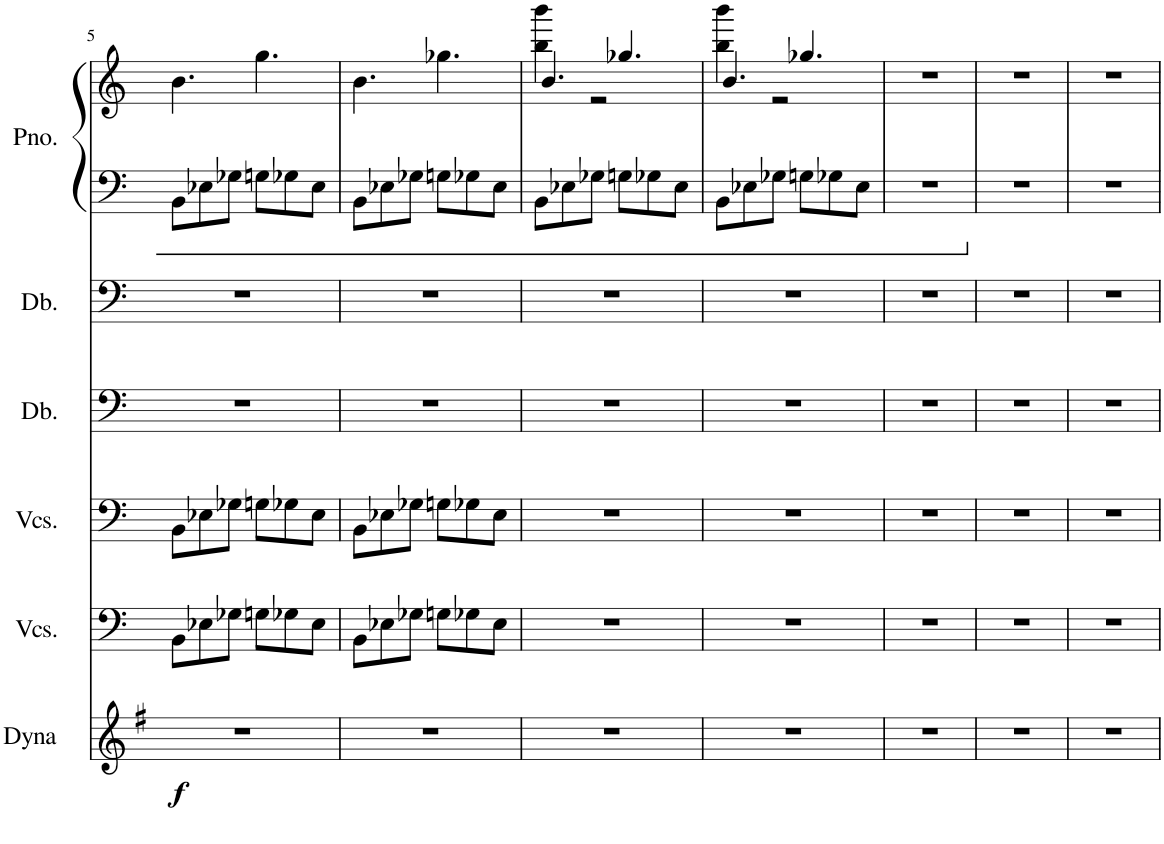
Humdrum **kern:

**kern	**dynam	**kern	**kern	**kern	**kern	**kern	**kern
*part6	*part6	*part5	*part4	*part3	*part2	*part1	*part1
*staff7	*staff7	*staff6	*staff5	*staff4	*staff3	*staff2	*staff1
*I"Orchestra Dynamics	*	*I"Violoncellos	*I"Violoncellos	*I"Double Bass	*I"Double Bass	*I"Piano	*
*I'Dyna	*	*I'Vcs.	*I'Vcs.	*I'Db.	*I'Db.	*I'Pno.	*
!!LO:PB:g=z
*clefG2	*	*clefF4	*clefF4	*clefF4	*clefF4	*clefF4	*clefG2
*Trd4c7	*	*	*	*Trd7c12	*Trd7c12	*	*
*k[f#]	*	*k[]	*k[]	*k[]	*k[]	*k[]	*k[]
*M6/8	*	*M6/8	*M6/8	*M6/8	*M6/8	*M6/8	*M6/8
=5	=5	=5	=5	=5	=5	=5	=5
!	!LO:DY:b	!	!	!	!	!	!
2.r	f	8BB\L	8BB\L	2.r	2.r	8BB\L	4.b\
.	.	8E-X\	8E-X\	.	.	8E-X\	.
.	.	8G-X\J	8G-X\J	.	.	8G-X\J	.
.	.	8Gn\L	8Gn\L	.	.	8Gn\L	4.gg\
.	.	8G-X\	8G-X\	.	.	8G-X\	.
.	.	8E-\J	8E-\J	.	.	8E-\J	.
=6	=6	=6	=6	=6	=6	=6	=6
2.r	.	8BB\L	8BB\L	2.r	2.r	8BB\L	4.b\
.	.	8E-X\	8E-X\	.	.	8E-X\	.
.	.	8G-X\J	8G-X\J	.	.	8G-X\J	.
.	.	8Gn\L	8Gn\L	.	.	8Gn\L	4.gg-X\
.	.	8G-X\	8G-X\	.	.	8G-X\	.
.	.	8E-\J	8E-\J	.	.	8E-\J	.
=7	=7	=7	=7	=7	=7	=7	=7
*	*	*	*	*	*	*	*^
2.r	.	2.r	2.r	2.r	2.r	8BB\L	4.b/	4bb\ 4bbb\
.	.	.	.	.	.	8E-X\	.	.
.	.	.	.	.	.	8G-X\J	.	2r
.	.	.	.	.	.	8Gn\L	4.gg-X/	.
.	.	.	.	.	.	8G-X\	.	.
.	.	.	.	.	.	8E-\J	.	.
=8	=8	=8	=8	=8	=8	=8	=8	=8
2.r	.	2.r	2.r	2.r	2.r	8BB\L	4.b/	4bb\ 4bbb\
.	.	.	.	.	.	8E-X\	.	.
.	.	.	.	.	.	8G-X\J	.	2r
.	.	.	.	.	.	8Gn\L	4.gg-X/	.
.	.	.	.	.	.	8G-X\	.	.
.	.	.	.	.	.	8E-\J	.	.
*	*	*	*	*	*	*	*v	*v
=9	=9	=9	=9	=9	=9	=9	=9
2.r	.	2.r	2.r	2.r	2.r	2.r	2.r
=10	=10	=10	=10	=10	=10	=10	=10
2.r	.	2.r	2.r	2.r	2.r	2.r	2.r
=11	=11	=11	=11	=11	=11	=11	=11
2.r	.	2.r	2.r	2.r	2.r	2.r	2.r
=	=	=	=	=	=	=	=
*-	*-	*-	*-	*-	*-	*-	*-
